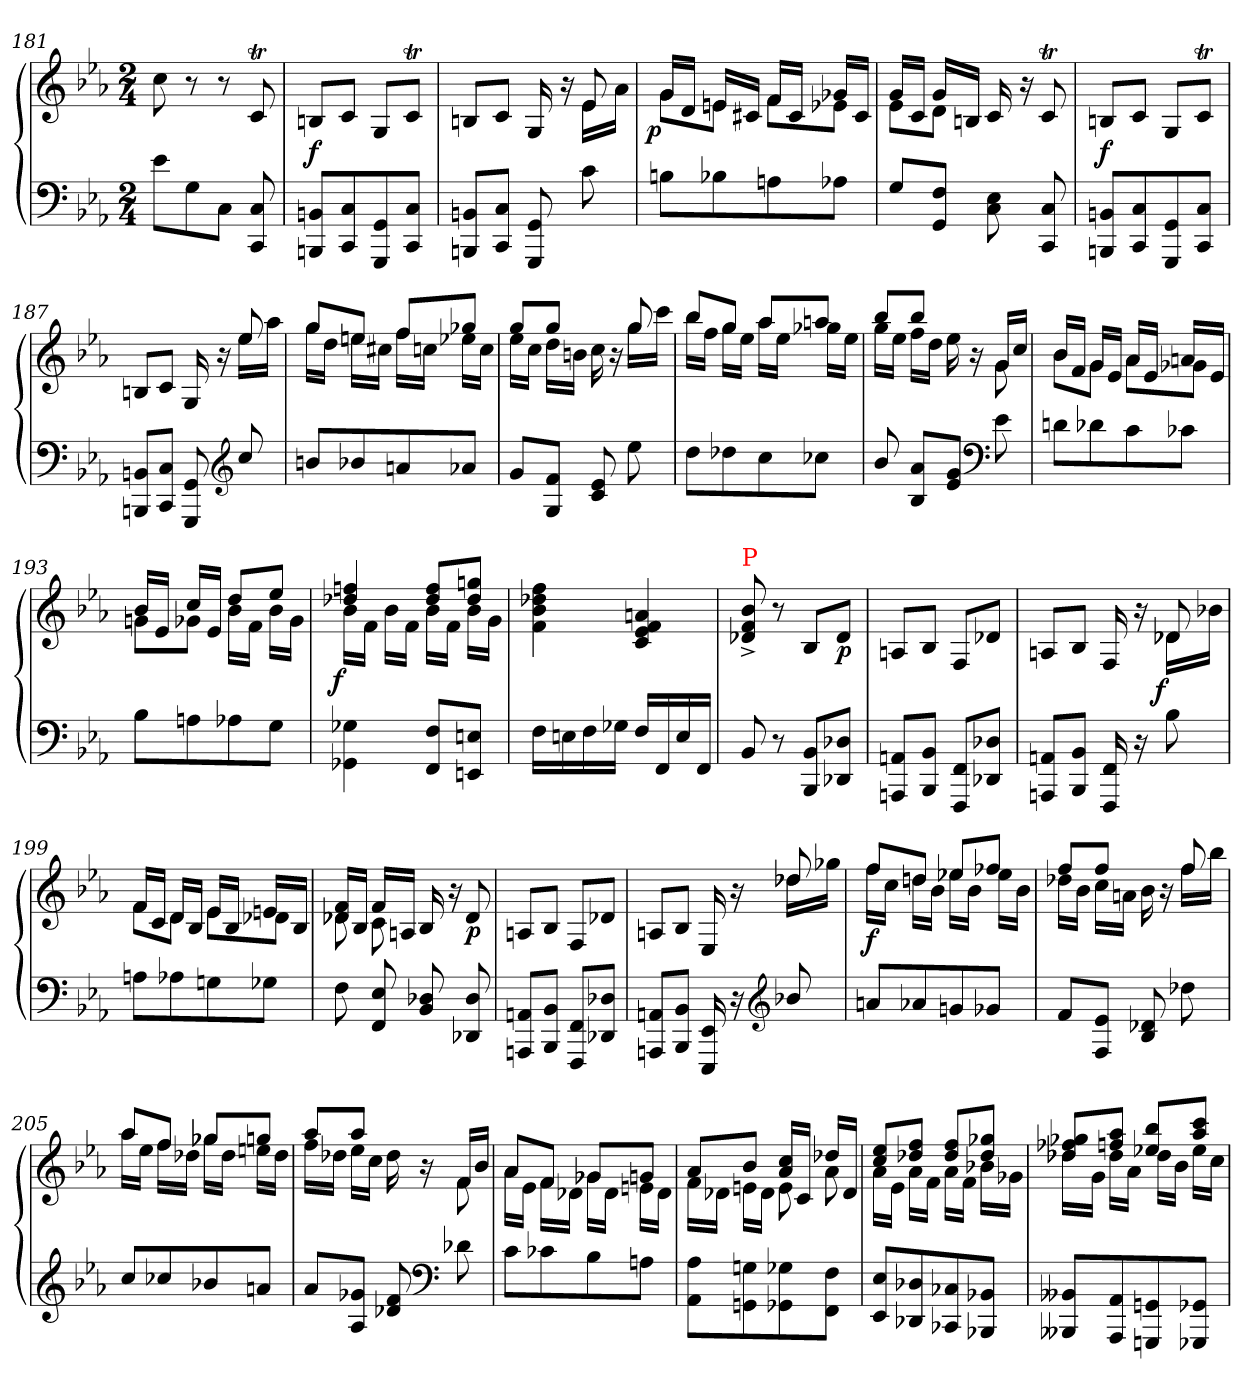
**kern	**kern	**dynam
*part1	*part1	*part1
*staff2	*staff1	*staff1/2
*clefF4	*clefG2	*
*k[b-e-a-]	*k[b-e-a-]	*
*M2/4	*M2/4	*
=181	=181	=181
8e-\L	8cc	.
8G	8r	.
8CJ	8r	.
8C 8CC	8cT	.
=182	=182	=182
!	!	!LO:DY:b
8BBn 8BBBnL	8Bn/L	f
8C 8CC	8cJ	.
8GG 8GGG	8GL	.
8C 8CCJ	8cTJ	.
=183	=183	=183
*	*^	*
8BBn/ 8BBBn/L	8BnL	4.ryy	.
8C 8CCJ	8cJ	.	.
8GG/ 8GGG/	16G	.	.
.	16r	.	.
8c	8e-/	16e-\LL	.
.	.	16a-JJ	.
=184	=184	=184	=184
!	!	!	!LO:DY:b:rj
8Bn\L	16g/LL	8g\L	p
.	16dJJ	.	.
8B-X	16en/LL	8en\J	.
.	16c#XJJ	.	.
8An	16f/LL	8f\L	.
.	16c#JJ	.	.
8A-XJ	16g-X/LL	8e-XJ	.
.	16c#JJ	.	.
=185	=185	=185	=185
8GL	16g/LL	8e-\L	.
.	16cJJ	.	.
8F 8GGJ	16g/LL	8d\J	.
.	16BnJJ	.	.
8E-\ 8C\	16c	4ryy	.
.	16r	.	.
8C 8CC	8cT	.	.
*	*v	*v	*
=186	=186	=186
!	!	!LO:DY:b
8BBn 8BBBnL	8BnL	f
8C 8CC	8cJ	.
8GG 8GGG	8GL	.
8C 8CCJ	8cTJ	.
=187	=187	=187
*	*^	*
8BBn 8BBBnL	8BnL	4.ryy	.
8C 8CCJ	8cJ	.	.
8GG 8GGG	16G	.	.
.	16r	.	.
*clefG2	*	*	*
8cc/	8ee-/	16ee-\LL	.
.	.	16aa-JJ	.
=188	=188	=188	=188
8bn/L	8ggL	16ggLL	.
.	.	16ddJJ	.
8b-X	8eenJ	16eenLL	.
.	.	16cc#XJJ	.
8an	8ffL	16ffLL	.
.	.	16ccnJJ	.
8a-XJ	8gg-XJ	16ee-XLL	.
.	.	16ccJJ	.
=189	=189	=189	=189
8gL	8ggL	16ee-LL	.
.	.	16ccJJ	.
8f 8GJ	8ggJ	16ddLL	.
.	.	16bnJJ	.
8e-/ 8c/	8ryy	16cc	.
.	.	16r	.
8ee-\	8gg/	16ggLL	.
.	.	16cccJJ	.
=190	=190	=190	=190
8ddL	8bb-L	16bb-LL	.
.	.	16ffJJ	.
8dd-X	8ggJ	16ggLL	.
.	.	16ee-JJ	.
8cc	8aa-L	16aa-LL	.
.	.	16ee-JJ	.
8cc-XJ	8aanJ	16gg-XLL	.
.	.	16ee-JJ	.
=191	=191	=191	=191
8b-/	8bb-L	16ggLL	.
.	.	16ee-JJ	.
8a-/ 8B-/L	8bb-J	16ffLL	.
.	.	16ddJJ	.
8g 8e-J	8ryy	16ee-	.
.	.	16r	.
*clefF4	*	*	*
8e-	16gLL	8g	.
.	16ccJJ	.	.
=192	=192	=192	=192
8dn\L	16b-/LL	8b-\L	.
.	16fJJ	.	.
8d-X	16g/LL	8gJ	.
.	16e-JJ	.	.
8c	16a-/LL	8a-\L	.
.	16e-JJ	.	.
8c-XJ	16an/LL	8g-XJ	.
.	16e-JJ	.	.
=193	=193	=193	=193
8B-\L	16b-/LL	8gn\L	.
.	16e-JJ	.	.
8An	16cc/LL	8g-XJ	.
.	16e-JJ	.	.
8A-X	8dd/L	16b-\LL	.
.	.	16fJJ	.
8GJ	8ee-J	16b-\LL	.
.	.	16g-JJ	.
=194	=194	=194	=194
!	!	!	!LO:DY:b:rj
4G-\ 4GG-\	4ffn 4dd-X	16b-LL	f
.	.	16fJJ	.
.	.	16b-\LL	.
.	.	16fJJ	.
8F/ 8FF/L	8ff 8dd-L	16b-LL	.
.	.	16fJJ	.
8En 8EEnJ	8ggn 8dd-J	16b-LL	.
.	.	16gJJ	.
*	*v	*v	*
=195	=195	=195
16FLL	4ff\ 4dd-X\ 4b-\ 4f\	.
16En	.	.
16F	.	.
16G-XJJ	.	.
16F/LL	4an/ 4f/ 4e-/ 4c/	.
16FF	.	.
16E	.	.
16FFJJ	.	.
=196	=196	=196
!	!LO:TX:a:color=red:t=P	!
8BB-/	8b-^</ 8f^</ 8d-X^</	.
8r	8r	.
8BB-/ 8BBB-/L	8B-L	.
!	!	!LO:DY:b
8D-X 8DD-XJ	8d-J	p
=197	=197	=197
8AAn 8AAAnL	8AnL	.
8BB- 8BBB-J	8B-J	.
8FF 8FFFL	8FL	.
8D- 8DD-J	8d-XJ	.
=198	=198	=198
*	*^	*
8AAn 8AAAnL	8AnL	4.ryy	.
8BB- 8BBB-J	8B-J	.	.
16FF/ 16FFF/	16F	.	.
16r	16r	.	.
!	!	!	!LO:DY:b:rj
8B-\	8d-X/	16d-X\LL	f
.	.	16b-XJJ	.
=199	=199	=199	=199
8AnL	16f/LL	8f\L	.
.	16cJJ	.	.
8A-X	16d/LL	8dJ	.
.	16B-JJ	.	.
8Gn	16e-/LL	8e-\L	.
.	16B-JJ	.	.
8G-XJ	16e/LL	8d-XJ	.
.	16B-JJ	.	.
=200	=200	=200	=200
8F\	16f/ 16d-X/LL	8d-X\	.
.	16B-JJ	.	.
8E-/ 8FF/	16f/LL	8c\	.
.	16AnJJ	.	.
8D-X/ 8BB-/	16B-	4ryy	.
.	16r	.	.
!	!	!	!LO:DY:b
8D-/ 8DD-X/	8d-	.	p
*	*v	*v	*
=201	=201	=201
8AAn 8AAAnL	8AnL	.
8BB- 8BBB-J	8B-J	.
8FF 8FFFL	8FL	.
8D-X 8DD-XJ	8d-XJ	.
=202	=202	=202
*	*^	*
8AAn 8AAAnL	8An/L	4.ryy	.
8BB- 8BBB-J	8B-J	.	.
16EE- 16EEE-	16E-	.	.
16r	16r	.	.
*clefG2	*	*	*
8b-X/	8dd-X/	16dd-X\LL	.
.	.	16gg-XJJ	.
=203	=203	=203	=203
!	!	!	!LO:DY:b
8an/L	8ffL	16ffLL	f
.	.	16ccJJ	.
8a-X	8ddnJ	16ddnLL	.
.	.	16b-JJ	.
8gn	8ee-XL	16ee-XLL	.
.	.	16b-JJ	.
8g-XJ	8ff-J	16ee-LL	.
.	.	16b-JJ	.
=204	=204	=204	=204
8f/L	8ffL	16dd-XLL	.
.	.	16b-JJ	.
8e- 8FJ	8ffJ	16ccLL	.
.	.	16anJJ	.
8d-X 8B-	8ryy	16b-\	.
.	.	16r	.
8dd-X\	8ff/	16ff\LL	.
.	.	16bb-JJ	.
=205	=205	=205	=205
8cc/L	8aa-L	16aa-LL	.
.	.	16ee-JJ	.
8cc-X	8ffJ	16ffLL	.
.	.	16dd-XJJ	.
8b-X	8gg-XL	16gg-XLL	.
.	.	16dd-JJ	.
8anJ	8ggnJ	16eenLL	.
.	.	16dd-JJ	.
=206	=206	=206	=206
8a-/L	8aa-L	16ffLL	.
.	.	16dd-XJJ	.
8g-X 8A-J	8aa-J	16ee-LL	.
.	.	16ccJJ	.
8f/ 8d-X/	8ryy	16dd-	.
.	.	16r	.
*clefF4	*	*	*
8d-X\	16fLL	8f	.
.	16b-JJ	.	.
=207	=207	=207	=207
8c\L	8a-L	16a-LL	.
.	.	16e-JJ	.
8c-X	8fJ	16fLL	.
.	.	16d-XJJ	.
8B-	8g-XL	16g-XLL	.
.	.	16d-JJ	.
8AnJ	8gnJ	16enLL	.
.	.	16d-JJ	.
=208	=208	=208	=208
8A-\ 8AA-\L	8a-L	16fLL	.
.	.	16d-XJJ	.
8Gn 8GGn	8b-J	16enLL	.
.	.	16d-JJ	.
8G-X 8GG-X	16cc/ 16a-/LL	8e	.
.	16cJJ	.	.
8F 8FFJ	16dd-X/LL	8a-	.
.	16d-JJ	.	.
=209	=209	=209	=209
8E-/ 8EE-/L	8ee-/ 8cc/L	16a-LL	.
.	.	16e-JJ	.
8D-X 8DD-X	8ff 8dd-XJ	16a-LL	.
.	.	16fJJ	.
8C-X 8CC-X	8ff 8dd-L	16a-LL	.
.	.	16fJJ	.
8BB-X 8BBB-XJ	8gg-X 8dd-J	16b-XLL	.
.	.	16g-XJJ	.
=210	=210	=210	=210
8BB--X/ 8BBB--X/L	8gg- 8ff-X 8dd-XL	16dd-XLL	.
.	.	16gJJ	.
8AA- 8AAA-	8aa- 8ffnJ	16dd-LL	.
.	.	16a-JJ	.
8GGn 8GGGn	8bb- 8ee-XL	16dd-LL	.
.	.	16b-JJ	.
8GG-X 8GGG-XJ	8ccc 8aa-J	16ee-LL	.
.	.	16ccJJ	.
*	*v	*v	*
=	=	=
*-	*-	*-
